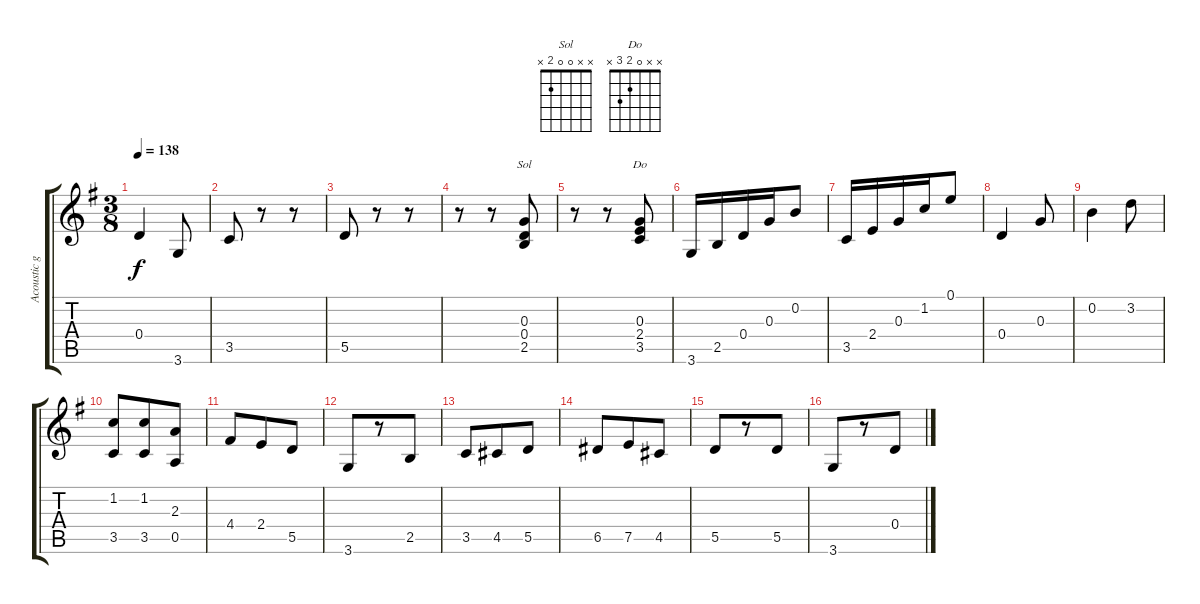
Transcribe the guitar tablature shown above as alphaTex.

\track ("Acoustic guitar 2" "Acoustic g") {instrument acousticguitarnylon}
\staff {score tabs}
\tuning (E4 B3 G3 D3 A2 E2) {hide}
\chord ("Sol" x x 0 0 2 x)
\chord ("Do" x x 0 2 3 x)
\ts (3 8)
\tempo 138
\clef g2
\ks g
0.4.4{dy f} 3.6.8 |
3.5.8 r.8 r.8 |
5.5.8 r.8 r.8 |
r.8 r.8 (0.3 0.4 2.5).8{ch "Sol"} |
r.8 r.8 (0.3 2.4 3.5).8{ch "Do"} |
3.6.16 2.5.16 0.4.16 0.3.16 0.2.8 |
3.5.16 2.4.16 0.3.16 1.2.16 0.1.8 |
0.4.4 0.3.8 |
0.2.4 3.2.8 |
(1.2 3.5).8 (1.2 3.5).8 (2.3 0.5).8 |
4.4.8 2.4.8 5.5.8 |
3.6.8 r.8 2.5.8 |
3.5.8 4.5.8 5.5.8 |
6.5.8 7.5.8 4.5.8 |
5.5.8 r.8 5.5.8 |
3.6.8 r.8 0.4.8
